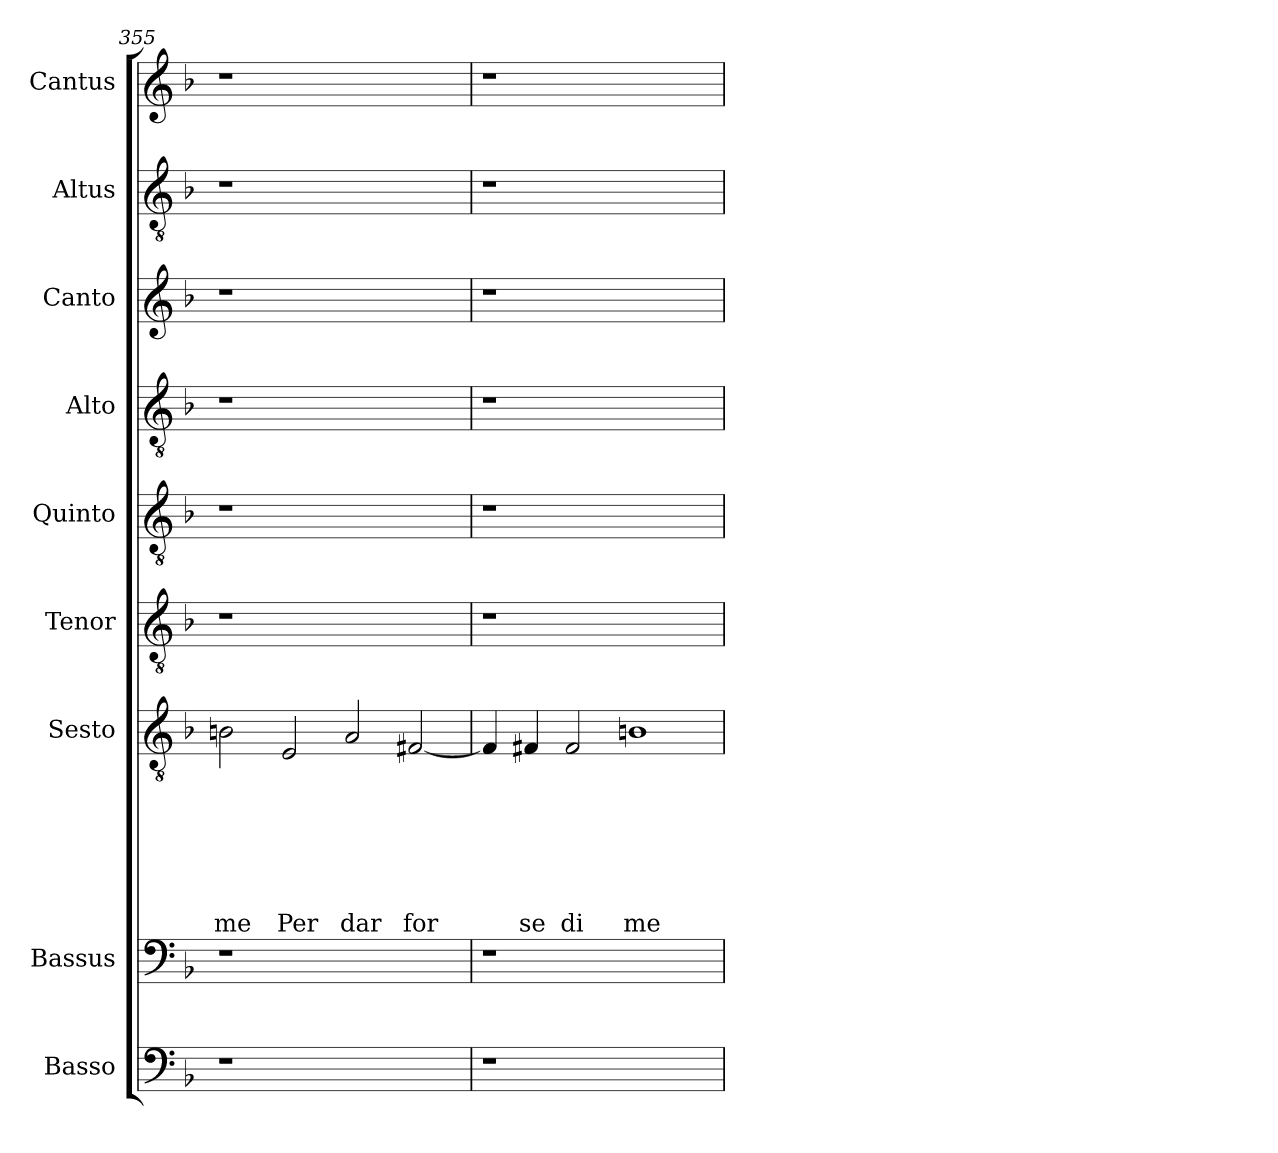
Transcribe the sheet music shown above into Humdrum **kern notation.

**kern	**kern	**kern	**text	**text	**text	**text	**text	**text	**text	**kern	**kern	**kern	**kern	**kern	**kern
*part9	*part8	*part7	*part7	*part7	*part7	*part7	*part7	*part7	*part7	*part6	*part5	*part4	*part3	*part2	*part1
*staff9	*staff8	*staff7	*staff7	*staff7	*staff7	*staff7	*staff7	*staff7	*staff7	*staff6	*staff5	*staff4	*staff3	*staff2	*staff1
*I"Basso	*I"Bassus	*I"Sesto	*	*	*	*	*	*	*	*I"Tenor	*I"Quinto	*I"Alto	*I"Canto	*I"Altus	*I"Cantus
*	*	*I'Sesto	*	*	*	*	*	*	*	*I'Tenor	*I'Quinto	*I'Alto	*I'Canto	*I'Altus	*I'Cantus
*clefF4	*clefF4	*clefGv2	*	*	*	*	*	*	*	*clefGv2	*clefGv2	*clefGv2	*clefG2	*clefGv2	*clefG2
*k[b-]	*k[b-]	*k[b-]	*	*	*	*	*	*	*	*k[b-]	*k[b-]	*k[b-]	*k[b-]	*k[b-]	*k[b-]
*F:	*F:	*F:	*	*	*	*	*	*	*	*F:	*F:	*F:	*F:	*F:	*F:
=355	=355	=355	=355	=355	=355	=355	=355	=355	=355	=355	=355	=355	=355	=355	=355
!	!	!	!	!	!	!	!	!	!LO:LY:b	!	!	!	!	!	!
1r	1r	2Bn\	.	.	.	.	.	.	me	1r	1r	1r	1r	1r	1r
!	!	!	!	!	!	!	!	!	!LO:LY:b	!	!	!	!	!	!
.	.	2E/	.	.	.	.	.	.	Per	.	.	.	.	.	.
!	!	!	!	!	!	!	!	!	!LO:LY:b	!	!	!	!	!	!
1ryy	1ryy	2A/	.	.	.	.	.	.	dar	1ryy	1ryy	1ryy	1ryy	1ryy	1ryy
!	!	!	!	!	!	!	!	!	!LO:LY:b	!	!	!	!	!	!
.	.	[<2F#X/	.	.	.	.	.	.	for	.	.	.	.	.	.
=356	=356	=356	=356	=356	=356	=356	=356	=356	=356	=356	=356	=356	=356	=356	=356
1r	1r	4F#/]	.	.	.	.	.	.	.	1r	1r	1r	1r	1r	1r
!	!	!	!	!	!	!	!	!	!LO:LY:b	!	!	!	!	!	!
.	.	4F#X/	.	.	.	.	.	.	se	.	.	.	.	.	.
!	!	!	!	!	!	!	!	!	!LO:LY:b	!	!	!	!	!	!
.	.	2F#/	.	.	.	.	.	.	di	.	.	.	.	.	.
!	!	!	!	!	!	!	!	!	!LO:LY:b	!	!	!	!	!	!
1ryy	1ryy	1Bn	.	.	.	.	.	.	me	1ryy	1ryy	1ryy	1ryy	1ryy	1ryy
=	=	=	=	=	=	=	=	=	=	=	=	=	=	=	=
*-	*-	*-	*-	*-	*-	*-	*-	*-	*-	*-	*-	*-	*-	*-	*-
